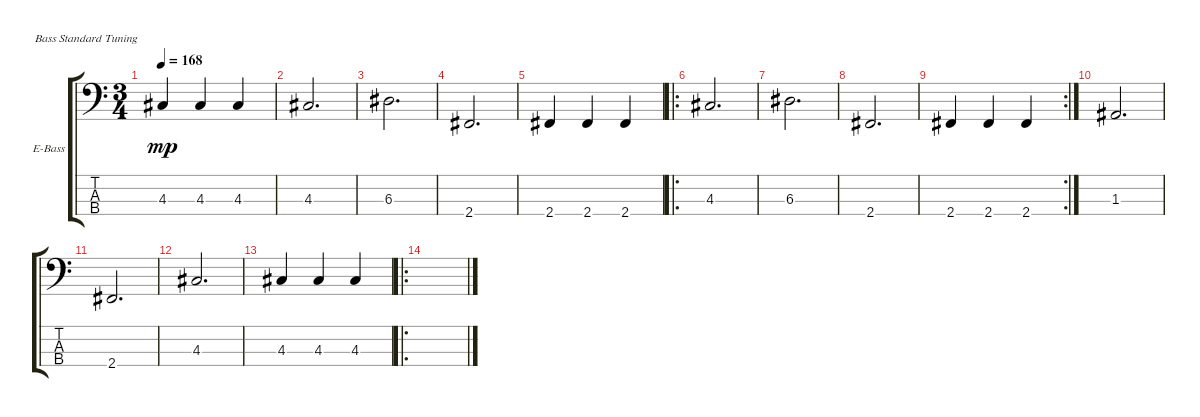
\defaultSystemsLayout 4
\bracketExtendMode groupsimilarinstruments
\firstSystemTrackNameOrientation horizontal
\otherSystemsTrackNameOrientation horizontal
\track ("Electric Bass" "E-Bass") {instrument electricbassfinger}
\staff {score tabs}
\tuning (G2 D2 A1 E1)
\ts (3 4)
\tempo 168
\clef f4
\ks c
4.3.4{dy mp} 4.3.4 4.3.4 |
4.3.2{d} |
6.3.2{d} |
2.4.2{d} |
2.4.4 2.4.4 2.4.4 |
\ro
4.3.2{d} |
6.3.2{d} |
2.4.2{d} |
\rc 2
2.4.4 2.4.4 2.4.4 |
1.3.2{d} |
2.4.2{d} |
4.3.2{d} |
4.3.4 4.3.4 4.3.4 |
\ro
